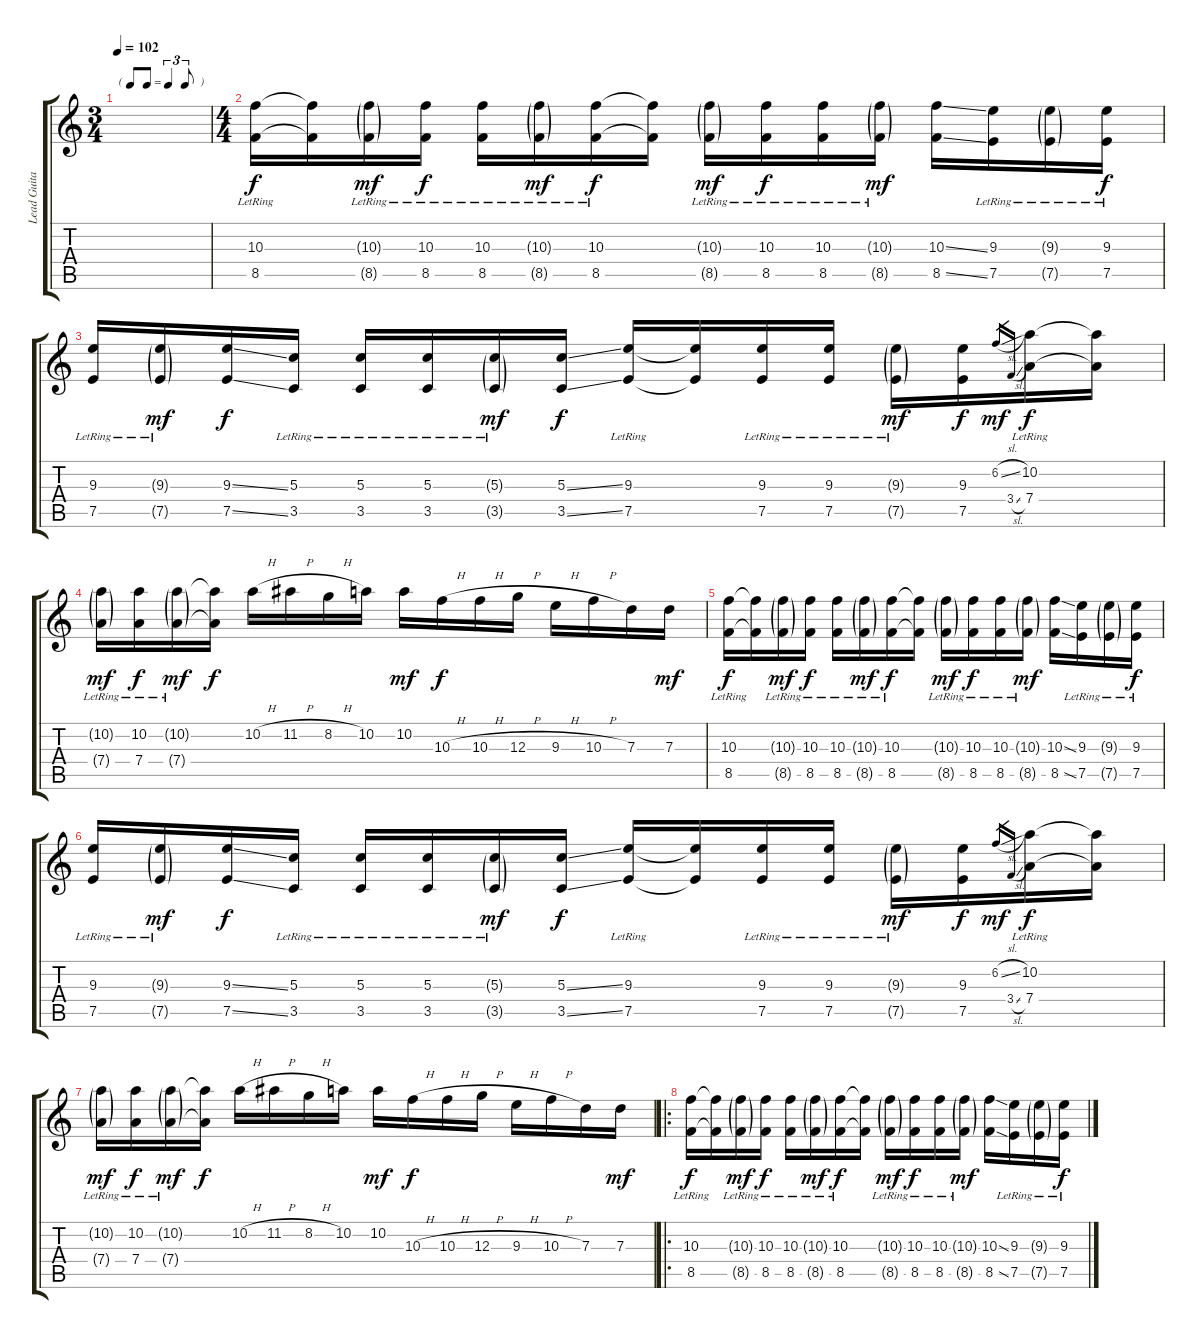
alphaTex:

\track ("Lead Guitar" "Lead Guita") {instrument overdrivenguitar}
\staff {score tabs}
\tuning (E4 B3 G3 D3 A2 E2) {hide}
\ts (3 4)
\tf triplet8th
\tempo 102
\clef g2
\ks c
|
\ts (4 4)
(10.3{lr} 8.5{lr}).16 (10.3{t} 8.5{t}).16 (10.3{g lr} 8.5{g lr}).16{dy mf} (10.3{lr} 8.5{lr}).16{dy f} (10.3{lr} 8.5{lr}).16 (10.3{g lr} 8.5{g lr}).16{dy mf} (10.3{lr} 8.5{lr}).16{dy f} (10.3{t} 8.5{t}).16 (10.3{g lr} 8.5{g lr}).16{dy mf} (10.3{lr} 8.5{lr}).16{dy f} (10.3{lr} 8.5{lr}).16 (10.3{g lr} 8.5{g lr}).16{dy mf} (10.3{ss} 8.5{ss}).16 (9.3{lr} 7.5{lr}).16 (9.3{g lr} 7.5{g lr}).16 (9.3{lr} 7.5).16{dy f} |
(9.3{lr} 7.5{lr}).16 (9.3{g lr} 7.5{g lr}).16{dy mf} (9.3{ss} 7.5{ss}).16{dy f} (5.3{lr} 3.5{lr}).16 (5.3{lr} 3.5{lr}).16 (5.3{lr} 3.5{lr}).16 (5.3{g lr} 3.5{g lr}).16{dy mf} (5.3{ss} 3.5{ss}).16{dy f} (9.3{lr} 7.5{lr}).16 (9.3{t} 7.5{t}).16 (9.3{lr} 7.5{lr}).16 (9.3{lr} 7.5{lr}).16 (9.3{g lr} 7.5{g lr}).16{dy mf} (9.3 7.5).16{dy f} 6.2{sl}.16{gr dy mf} 3.4{sl}.16{gr} (10.2{lr} 7.4{lr}).16{dy f} (10.2{t} 7.4{t}).16 |
(10.2{g lr} 7.4{g lr}).16{dy mf} (10.2{lr} 7.4{lr}).16{dy f} (10.2{g lr} 7.4{g}).16{dy mf} (10.2{t} 7.4{t}).16{dy f} 10.2{h}.16 11.2{h}.16 8.2{h}.16 10.2.16 10.2.16{dy mf} 10.3{h}.16{dy f} 10.3{h}.16 12.3{h}.16 9.3{h}.16 10.3{h}.16 7.3.16 7.3.16{dy mf} |
(10.3{lr} 8.5{lr}).16{dy f} (10.3{t} 8.5{t}).16 (10.3{g lr} 8.5{g lr}).16{dy mf} (10.3{lr} 8.5{lr}).16{dy f} (10.3{lr} 8.5{lr}).16 (10.3{g lr} 8.5{g lr}).16{dy mf} (10.3{lr} 8.5{lr}).16{dy f} (10.3{t} 8.5{t}).16 (10.3{g lr} 8.5{g lr}).16{dy mf} (10.3{lr} 8.5{lr}).16{dy f} (10.3{lr} 8.5{lr}).16 (10.3{g} 8.5{g lr}).16{dy mf} (10.3{ss} 8.5{ss}).16 (9.3{lr} 7.5{lr}).16 (9.3{g lr} 7.5{g lr}).16 (9.3{lr} 7.5).16{dy f} |
(9.3{lr} 7.5{lr}).16 (9.3{g lr} 7.5{g lr}).16{dy mf} (9.3{ss} 7.5{ss}).16{dy f} (5.3{lr} 3.5{lr}).16 (5.3{lr} 3.5{lr}).16 (5.3{lr} 3.5{lr}).16 (5.3{g lr} 3.5{g lr}).16{dy mf} (5.3{ss} 3.5{ss}).16{dy f} (9.3{lr} 7.5{lr}).16 (9.3{t} 7.5{t}).16 (9.3{lr} 7.5{lr}).16 (9.3{lr} 7.5{lr}).16 (9.3{g lr} 7.5{g lr}).16{dy mf} (9.3 7.5).16{dy f} 6.2{sl}.16{gr dy mf} 3.4{sl}.16{gr} (10.2{lr} 7.4{lr}).16{dy f} (10.2{t} 7.4{t}).16 |
(10.2{g lr} 7.4{g lr}).16{dy mf} (10.2{lr} 7.4{lr}).16{dy f} (10.2{g lr} 7.4{g}).16{dy mf} (10.2{t} 7.4{t}).16{dy f} 10.2{h}.16 11.2{h}.16 8.2{h}.16 10.2.16 10.2.16{dy mf} 10.3{h}.16{dy f} 10.3{h}.16 12.3{h}.16 9.3{h}.16 10.3{h}.16 7.3.16 7.3.16{dy mf} |
\ro
(10.3{lr} 8.5{lr}).16{dy f} (10.3{t} 8.5{t}).16 (10.3{g lr} 8.5{g lr}).16{dy mf} (10.3{lr} 8.5{lr}).16{dy f} (10.3{lr} 8.5{lr}).16 (10.3{g lr} 8.5{g lr}).16{dy mf} (10.3{lr} 8.5{lr}).16{dy f} (10.3{t} 8.5{t}).16 (10.3{g lr} 8.5{g lr}).16{dy mf} (10.3 8.5{lr}).16{dy f} (10.3 8.5{lr}).16 (10.3{g} 8.5{g lr}).16{dy mf} (10.3{ss} 8.5{ss}).16 (9.3{lr} 7.5{lr}).16 (9.3{g lr} 7.5{g lr}).16 (9.3{lr} 7.5).16{dy f}
